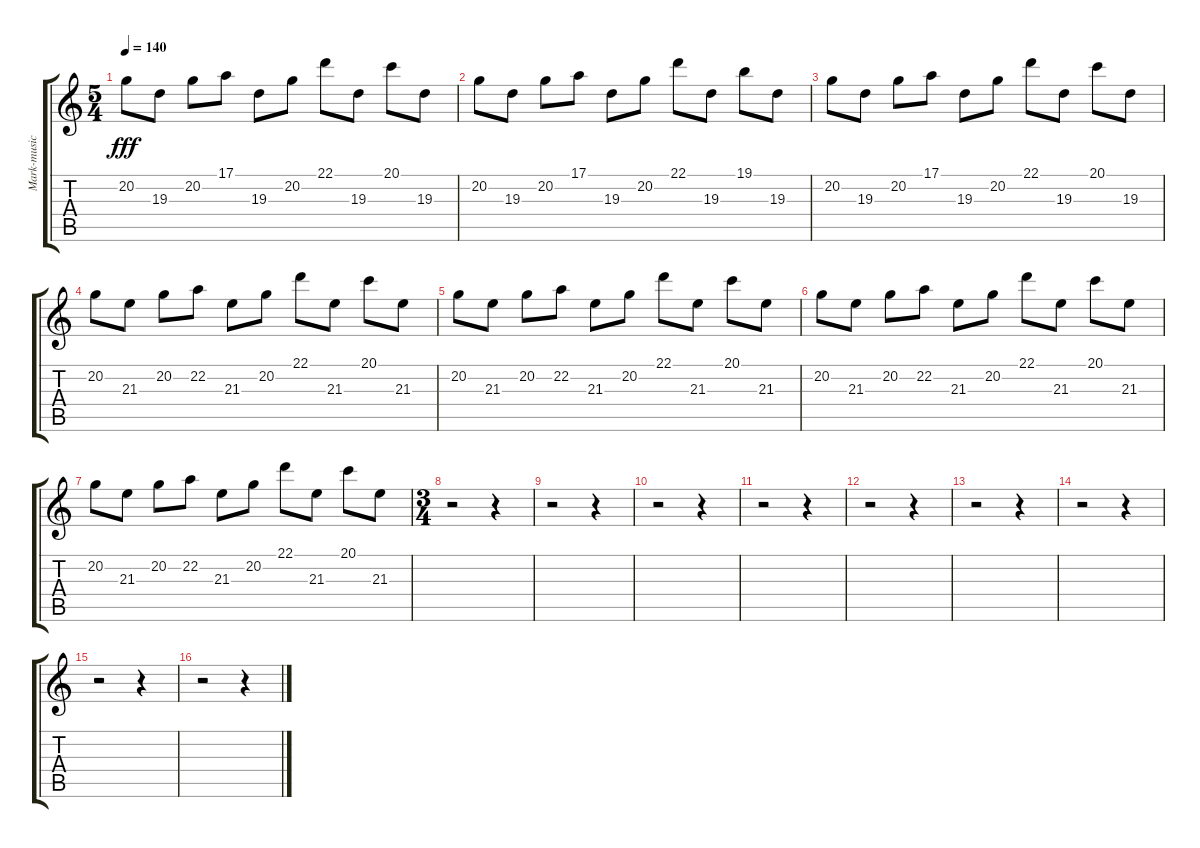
\track ("Mark-musicbox" "Mark-music") {instrument acousticgrandpiano}
\staff {score tabs}
\tuning (E4 B3 G3 D3 A2 E2) {hide}
\ts (5 4)
\tempo 140
\clef g2
\ks c
20.2.8{dy fff} 19.3.8 20.2.8 17.1.8 19.3.8 20.2.8 22.1.8 19.3.8 20.1.8 19.3.8 |
20.2.8 19.3.8 20.2.8 17.1.8 19.3.8 20.2.8 22.1.8 19.3.8 19.1.8 19.3.8 |
20.2.8 19.3.8 20.2.8 17.1.8 19.3.8 20.2.8 22.1.8 19.3.8 20.1.8 19.3.8 |
20.2.8 21.3.8 20.2.8 22.2.8 21.3.8 20.2.8 22.1.8 21.3.8 20.1.8 21.3.8 |
20.2.8 21.3.8 20.2.8 22.2.8 21.3.8 20.2.8 22.1.8 21.3.8 20.1.8 21.3.8 |
20.2.8 21.3.8 20.2.8 22.2.8 21.3.8 20.2.8 22.1.8 21.3.8 20.1.8 21.3.8 |
20.2.8 21.3.8 20.2.8 22.2.8 21.3.8 20.2.8 22.1.8 21.3.8 20.1.8 21.3.8 |
\ts (3 4)
r.2 r.4 |
r.2 r.4 |
r.2 r.4 |
r.2 r.4 |
r.2 r.4 |
r.2 r.4 |
r.2 r.4 |
r.2 r.4 |
r.2 r.4
